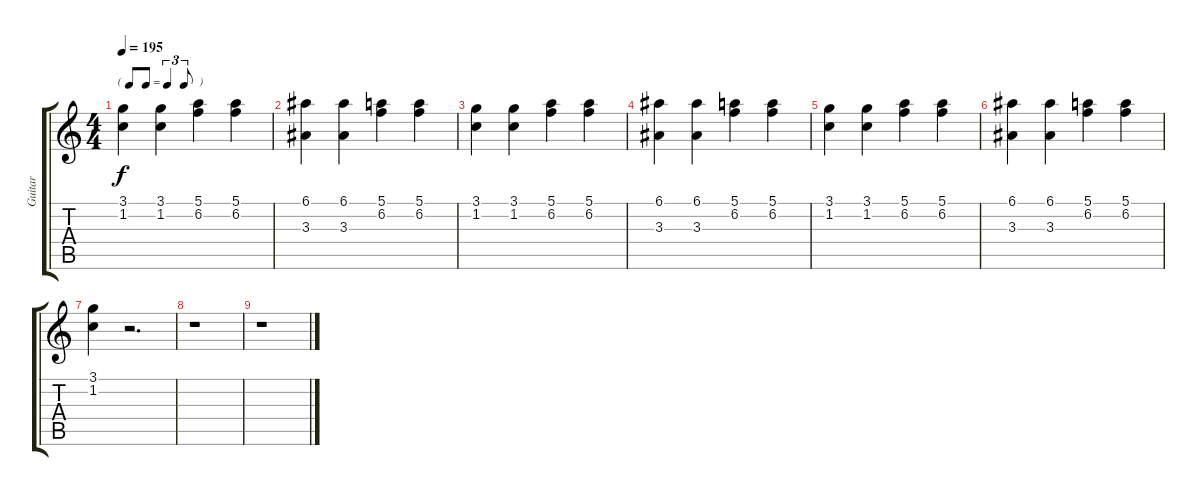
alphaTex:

\track ("Guitar" "Guitar") {instrument electricguitarmuted}
\staff {score tabs}
\tuning (E4 B3 G3 D3 A2 E2) {hide}
\ts (4 4)
\tf triplet8th
\tempo 195
\clef g2
\ks c
(3.1 1.2).4{dy f} (3.1 1.2).4 (5.1 6.2).4 (5.1 6.2).4 |
(6.1 3.3).4 (6.1 3.3).4 (5.1 6.2).4 (5.1 6.2).4 |
(3.1 1.2).4 (3.1 1.2).4 (5.1 6.2).4 (5.1 6.2).4 |
(6.1 3.3).4 (6.1 3.3).4 (5.1 6.2).4 (5.1 6.2).4 |
(3.1 1.2).4 (3.1 1.2).4 (5.1 6.2).4 (5.1 6.2).4 |
(6.1 3.3).4 (6.1 3.3).4 (5.1 6.2).4 (5.1 6.2).4 |
(3.1 1.2).4 r.2{d} |
r.1 |
r.1
